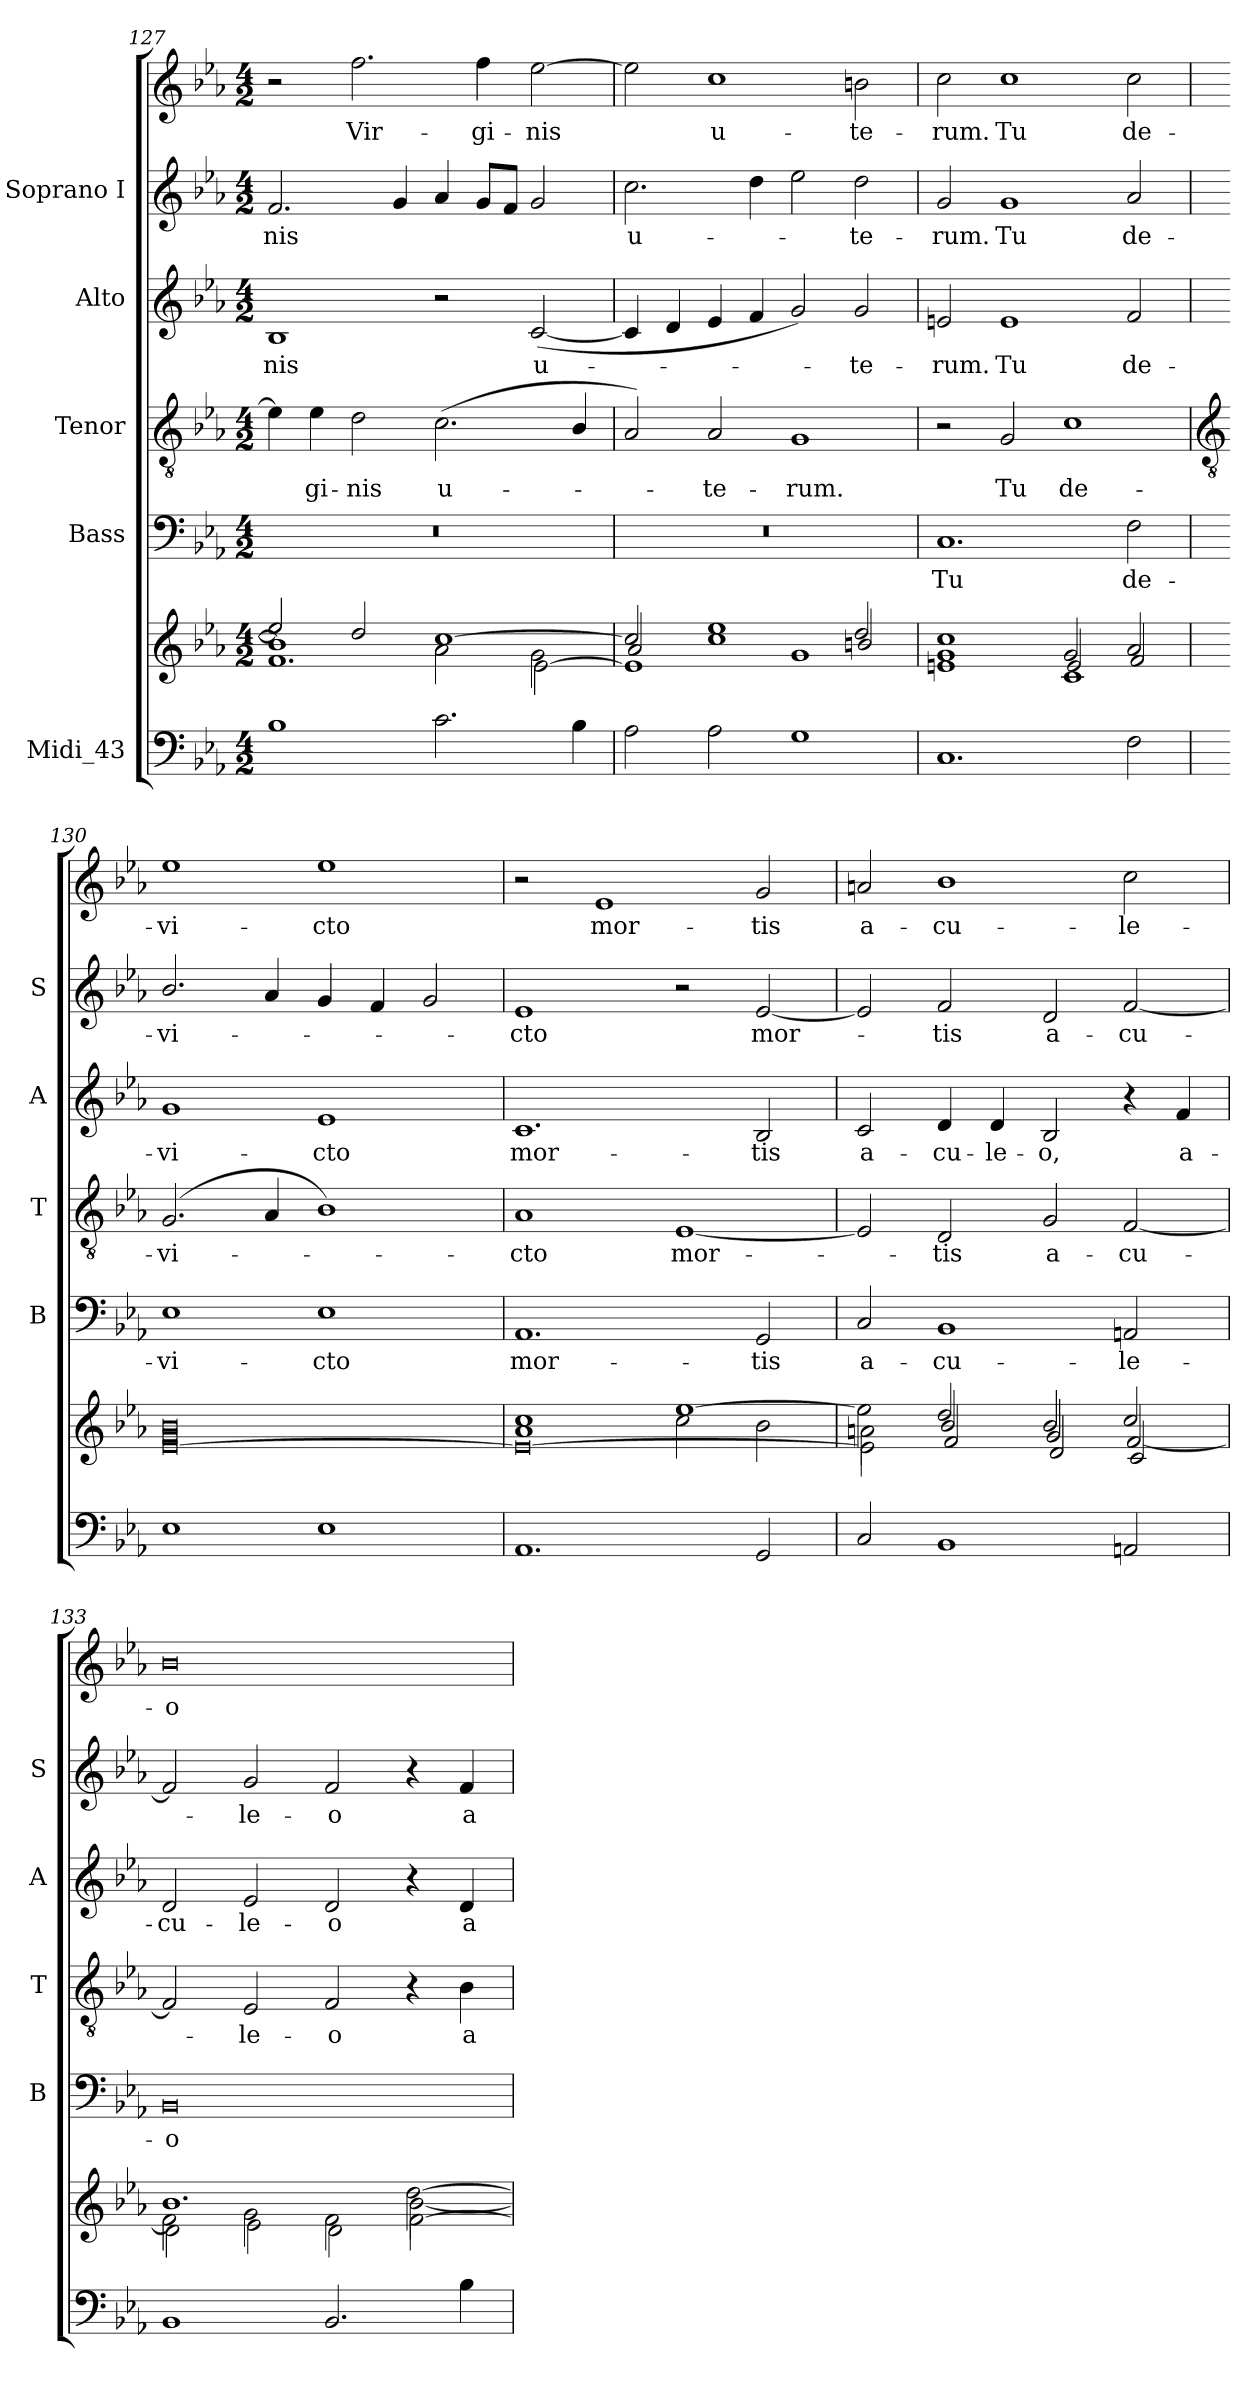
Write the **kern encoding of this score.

**kern	**kern	**kern	**text	**kern	**text	**kern	**text	**kern	**text	**kern	**text
*part5	*part5	*part4	*part4	*part3	*part3	*part2	*part2	*part1	*part1	*part1	*part1
*staff7	*staff6	*staff5	*staff5	*staff4	*staff4	*staff3	*staff3	*staff2	*staff2	*staff1	*staff1
*I"Midi_43	*	*I"Bass	*	*I"Tenor	*	*I"Alto	*	*I"Soprano I	*	*	*
*	*	*I'B	*	*I'T	*	*I'A	*	*I'S	*	*	*
*clefF4	*clefG2	*clefF4	*	*clefGv2	*	*clefG2	*	*clefG2	*	*clefG2	*
*k[b-e-a-]	*k[b-e-a-]	*k[b-e-a-]	*	*k[b-e-a-]	*	*k[b-e-a-]	*	*k[b-e-a-]	*	*k[b-e-a-]	*
*E-:	*E-:	*E-:	*	*E-:	*	*E-:	*	*E-:	*	*E-:	*
*M4/2	*M4/2	*M4/2	*	*M4/2	*	*M4/2	*	*M4/2	*	*M4/2	*
=127	=127	=127	=127	=127	=127	=127	=127	=127	=127	=127	=127
*	*^	*	*	*	*	*	*	*	*	*	*
*	*	*^	*	*	*	*	*	*	*	*	*	*
!	!	!	!	!	!	!	!	!	!LO:LY:b	!	!LO:LY:b	!	!
1B-	2ee-/]	1b-\]	1.f\	0r	.	4e-]	.	1B-	-nis	2.f	nis	2r	.
!	!	!	!	!	!	!	!LO:LY:b	!	!	!	!	!	!
.	.	.	.	.	.	4e-	gi-	.	.	.	.	.	.
!	!	!	!	!	!	!	!LO:LY:b	!	!	!	!	!	!LO:LY:b
.	2dd/	.	.	.	.	2d	-nis	.	.	.	.	2.ff	-Vir-
.	.	.	.	.	.	.	.	.	.	4g	.	.	.
!	!	!	!	!	!	!	!LO:LY:b	!	!	!	!	!	!
2.c	[1cc/	2a-\	.	.	.	(<2.c	u-	2r	.	4a-/	.	.	.
!	!	!	!	!	!	!	!	!	!	!	!	!	!LO:LY:b
.	.	.	.	.	.	.	.	.	.	8gL	.	4ff	-gi-
.	.	.	.	.	.	.	.	.	.	8fJ	.	.	.
!	!	!	!	!	!	!	!	!	!LO:LY:b	!	!	!	!LO:LY:b
.	.	2g\	[2e-\	.	.	.	.	(<[2c	u-	2g	.	[2ee-	-nis
4B-	.	.	.	.	.	4B-/	.	.	.	.	.	.	.
=128	=128	=128	=128	=128	=128	=128	=128	=128	=128	=128	=128	=128	=128
!	!	!	!	!	!	!	!	!	!	!	!LO:LY:b	!	!
2A-	2cc/]	2a-/	1e-\]	0r	.	2A-/)	.	4c]	.	2.cc	-u-	2ee-]	.
.	.	.	.	.	.	.	.	4d	.	.	.	.	.
!	!	!	!	!	!	!	!LO:LY:b	!	!	!	!	!	!LO:LY:b
2A-	1ee-/	1cc\	.	.	.	2A-/	te-	4e-	.	.	.	1cc	u-
.	.	.	.	.	.	.	.	4f	.	4dd	.	.	.
!	!	!	!	!	!	!	!LO:LY:b	!	!	!	!	!	!
1G	.	.	1g\	.	.	1G	-rum.	2g)	.	2ee-	.	.	.
!	!	!	!	!	!	!	!	!	!LO:LY:b	!	!LO:LY:b	!	!LO:LY:b
.	2dd/	2bn/	.	.	.	.	.	2g	te-	2dd	te-	2bn	-te-
=129	=129	=129	=129	=129	=129	=129	=129	=129	=129	=129	=129	=129	=129
!	!	!	!	!	!LO:LY:b	!	!	!	!LO:LY:b	!	!LO:LY:b	!	!LO:LY:b
1.C	1cc/	1g\	1en\	1.C	Tu	2r	.	2en	-rum.	2g	-rum.	2cc	-rum.
!	!	!	!	!	!	!	!LO:LY:b	!	!LO:LY:b	!	!LO:LY:b	!	!LO:LY:b
.	.	.	.	.	.	2G	Tu	1e	Tu	1g	Tu	1cc	Tu
!	!	!	!	!	!	!	!LO:LY:b	!	!	!	!	!	!
.	2g/	2e/	1c\	.	.	1c	de-	.	.	.	.	.	.
!	!	!	!	!	!LO:LY:b	!	!	!	!LO:LY:b	!	!LO:LY:b	!	!LO:LY:b
2F	2a-/	2f/	.	2F	de-	.	.	2f	de-	2a-	de-	2cc	de-
!!LO:LB:g=z
=130	=130	=130	=130	=130	=130	=130	=130	=130	=130	=130	=130	=130	=130
*	*	*	*	*	*	*clefGv2	*	*	*	*	*	*	*
!	!	!	!	!	!LO:LY:b	!	!LO:LY:b	!	!LO:LY:b	!	!LO:LY:b	!	!LO:LY:b
1E-	0b-/	0g\	[0e-\	1E-	-vi-	(<2.G	-vi-	1g	-vi-	2.b-/	vi-	1ee-	-vi-
.	.	.	.	.	.	4A-	.	.	.	4a-/	.	.	.
!	!	!	!	!	!LO:LY:b	!	!	!	!LO:LY:b	!	!	!	!LO:LY:b
1E-	.	.	.	1E-	-cto	1B-)	.	1e-	-cto	4g	.	1ee-	-cto
.	.	.	.	.	.	.	.	.	.	4f	.	.	.
.	.	.	.	.	.	.	.	.	.	2g	.	.	.
=131	=131	=131	=131	=131	=131	=131	=131	=131	=131	=131	=131	=131	=131
!	!	!	!	!	!LO:LY:b	!	!LO:LY:b	!	!LO:LY:b	!	!LO:LY:b	!	!
1.AA-	1cc/	1a-\	0e-\_	1.AA-	mor-	1A-	cto	1.c	mor-	1e-	cto	2r	.
!	!	!	!	!	!	!	!	!	!	!	!	!	!LO:LY:b
.	.	.	.	.	.	.	.	.	.	.	.	1e-	mor-
!	!	!	!	!	!	!	!LO:LY:b	!	!	!	!	!	!
.	[1ee-/	2cc\	.	.	.	[1E-	mor-	.	.	2r	.	.	.
!	!	!	!	!	!LO:LY:b	!	!	!	!LO:LY:b	!	!LO:LY:b	!	!LO:LY:b
2GG	.	2b-\	.	2GG	-tis	.	.	2B-	-tis	[2e-	mor-	2g	-tis
=132	=132	=132	=132	=132	=132	=132	=132	=132	=132	=132	=132	=132	=132
!	!	!	!	!	!LO:LY:b	!	!	!	!LO:LY:b	!	!	!	!LO:LY:b
2C/	2ee-\]	2an\	2e-\]	2C/	a-	2E-]	.	2c	a-	2e-]	.	2an	a-
!	!	!	!	!	!LO:LY:b	!	!LO:LY:b	!	!LO:LY:b	!	!LO:LY:b	!	!LO:LY:b
1BB-	2dd/	2b-/	2f/	1BB-	-cu-	2D	tis	4d	-cu-	2f	-tis	1b-	-cu-
!	!	!	!	!	!	!	!	!	!LO:LY:b	!	!	!	!
.	.	.	.	.	.	.	.	4d	-le-	.	.	.	.
!	!	!	!	!	!	!	!LO:LY:b	!	!LO:LY:b	!	!LO:LY:b	!	!
.	2b-/	2g/	2d/	.	.	2G	a-	2B-	-o,	2d	a-	.	.
!	!	!	!	!	!LO:LY:b	!	!LO:LY:b	!	!	!	!LO:LY:b	!	!LO:LY:b
2AAn	2cc/	[2f/	2c/	2AAn	-le-	[2F	-cu-	4r	.	[2f	-cu-	2cc	-le-
!	!	!	!	!	!	!	!	!	!LO:LY:b	!	!	!	!
.	.	.	.	.	.	.	.	4f	a-	.	.	.	.
=133	=133	=133	=133	=133	=133	=133	=133	=133	=133	=133	=133	=133	=133
!	!	!	!	!	!LO:LY:b	!	!	!	!LO:LY:b	!	!	!	!LO:LY:b
1BB-	1.b-/	2f\]	2d\	0BB-	-o	2F]	.	2d	-cu-	2f]	.	0b-	o
!	!	!	!	!	!	!	!LO:LY:b	!	!LO:LY:b	!	!LO:LY:b	!	!
.	.	2g\	2e-\	.	.	2E-	le-	2e-	-le-	2g	le-	.	.
!	!	!	!	!	!	!	!LO:LY:b	!	!LO:LY:b	!	!LO:LY:b	!	!
2.BB-	.	2f\	2d\	.	.	2F	-o	2d	-o	2f	-o	.	.
.	[2dd\	[2b-\	[2f\	.	.	4r	.	4r	.	4r	.	.	.
!	!	!	!	!	!	!	!LO:LY:b	!	!LO:LY:b	!	!LO:LY:b	!	!
4B-	.	.	.	.	.	4B-	a-	4d	a-	4f	a-	.	.
*	*v	*v	*v	*	*	*	*	*	*	*	*	*	*
=	=	=	=	=	=	=	=	=	=	=	=
*-	*-	*-	*-	*-	*-	*-	*-	*-	*-	*-	*-
